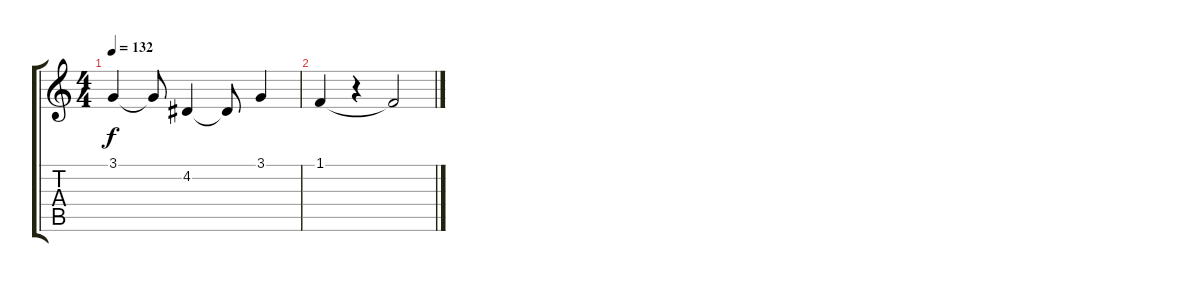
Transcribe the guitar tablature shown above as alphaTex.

\track "" {instrument trumpet}
\staff {score tabs}
\tuning (E4 B3 G3 D3 A2 E2) {hide}
\ts (4 4)
\tempo 132
\clef g2
\ks c
3.1.4{dy f} 3.1{t}.8 4.2.4 4.2{t}.8 3.1.4 |
1.1.4 r.4 1.1{t}.2
